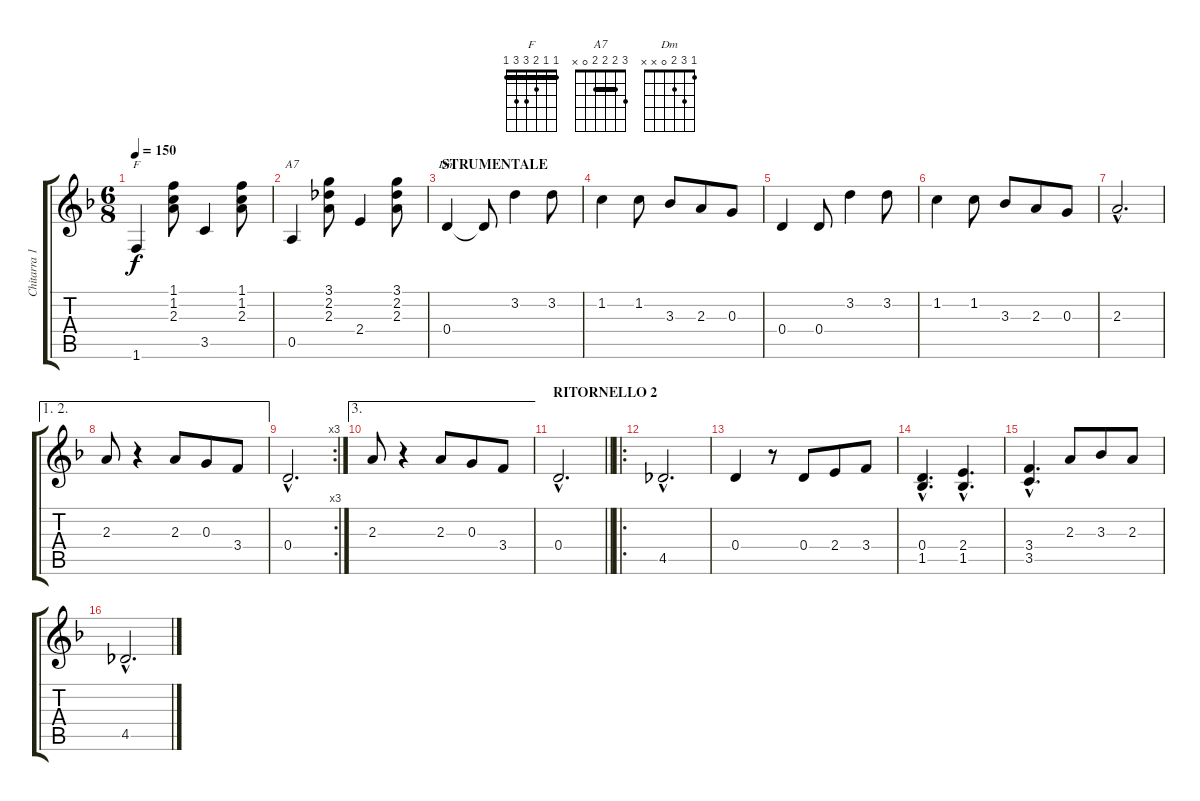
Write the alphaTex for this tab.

\track ("Chitarra 12 corde" "Chitarra 1") {instrument acousticguitarnylon}
\staff {score tabs}
\tuning (E4 B3 G3 D3 A2 E2) {hide}
\chord ("F" 1 1 2 3 3 1) {barre 1}
\chord ("A7" 3 2 2 2 0 x) {barre 2}
\chord ("Dm" 1 3 2 0 x x)
\ts (6 8)
\tempo 150
\clef g2
\ks f
1.6.4{ch "F" dy f} (1.1 1.2 2.3).8 3.5.4 (1.1 1.2 2.3).8 |
0.5.4{ch "A7"} (3.1 2.2 2.3).8 2.4.4 (3.1 2.2 2.3).8 |
\section ("" "STRUMENTALE")
0.4.4{ch "Dm" volume 13} 0.4{t}.8 3.2.4 3.2.8 |
1.2.4 1.2.8 3.3.8 2.3.8 0.3.8 |
0.4.4 0.4.8 3.2.4 3.2.8 |
1.2.4 1.2.8 3.3.8 2.3.8 0.3.8 |
2.3{hac}.2{d} |
\ae (1 2)
2.3.8 r.4 2.3.8 0.3.8 3.4.8 |
\rc 3
0.4{hac}.2{d} |
\ae 3
2.3.8 r.4 2.3.8 0.3.8 3.4.8 |
\section ("" "RITORNELLO 2")
\barLineRight lightlight
0.4{hac}.2{d} |
\ro
4.5{hac}.2{d} |
0.4.4 r.8 0.4.8 2.4.8 3.4.8 |
(0.4{hac} 1.5{hac}).4{d} (2.4{hac} 1.5{hac}).4{d} |
(3.4{hac} 3.5{hac}).4{d} 2.3.8 3.3.8 2.3.8 |
4.5{hac}.2{d}
